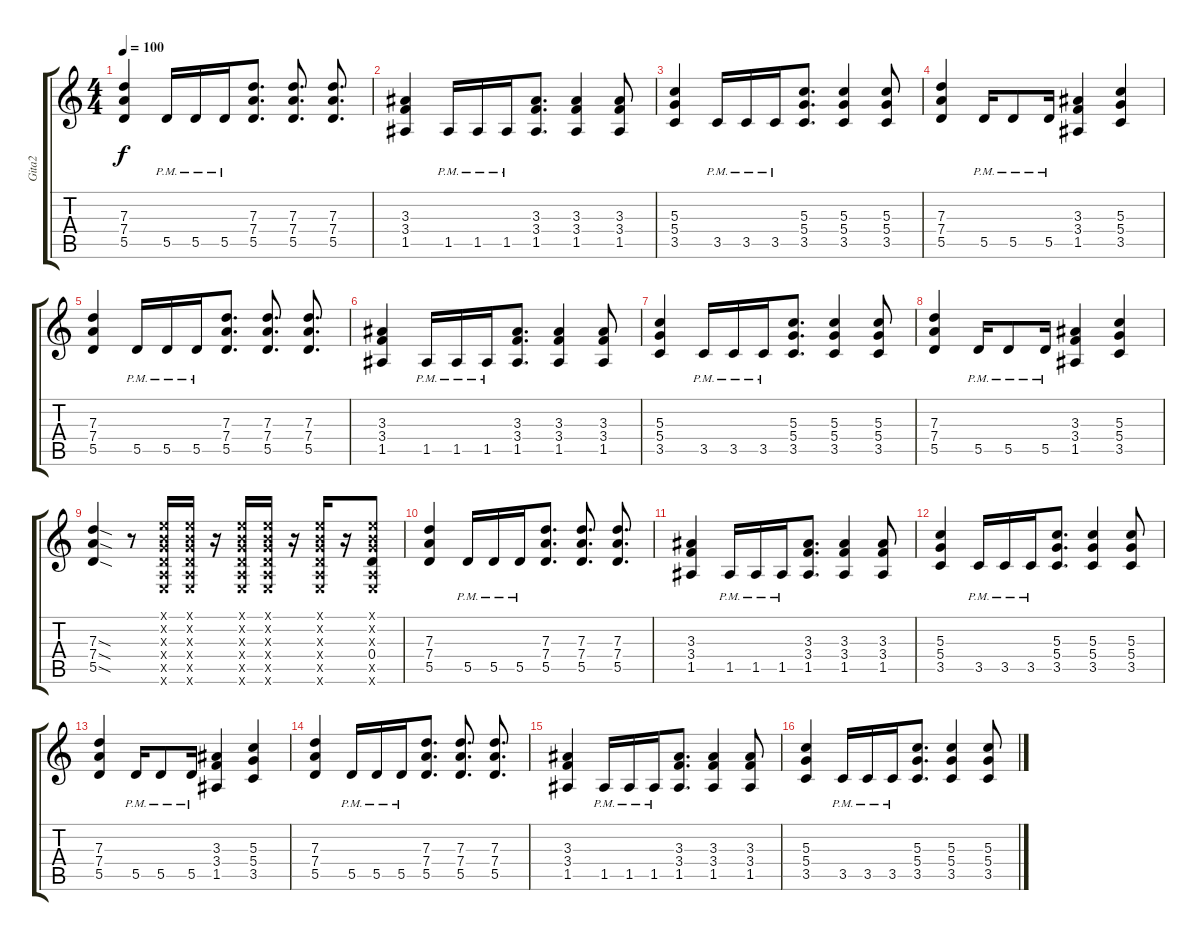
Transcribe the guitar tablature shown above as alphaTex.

\track ("Gita2" "Gita2") {instrument distortionguitar}
\staff {score tabs}
\tuning (E4 B3 G3 D3 A2 E2) {hide}
\ts (4 4)
\tempo 100
\clef g2
\ks c
(7.3 7.4 5.5).4{dy f} 5.5{pm}.16 5.5{pm}.16 5.5{pm}.16 (7.3 7.4 5.5).8{d} (7.3 7.4 5.5).8{d} (7.3 7.4 5.5).8{d} |
(3.3 3.4 1.5).4 1.5{pm}.16 1.5{pm}.16 1.5{pm}.16 (3.3 3.4 1.5).8{d} (3.3 3.4 1.5).4 (3.3 3.4 1.5).8 |
(5.3 5.4 3.5).4 3.5{pm}.16 3.5{pm}.16 3.5{pm}.16 (5.3 5.4 3.5).8{d} (5.3 5.4 3.5).4 (5.3 5.4 3.5).8 |
(7.3 7.4 5.5).4 5.5{pm}.16 5.5{pm}.8 5.5{pm}.16 (3.3 3.4 1.5).4 (5.3 5.4 3.5).4 |
(7.3 7.4 5.5).4 5.5{pm}.16 5.5{pm}.16 5.5{pm}.16 (7.3 7.4 5.5).8{d} (7.3 7.4 5.5).8{d} (7.3 7.4 5.5).8{d} |
(3.3 3.4 1.5).4 1.5{pm}.16 1.5{pm}.16 1.5{pm}.16 (3.3 3.4 1.5).8{d} (3.3 3.4 1.5).4 (3.3 3.4 1.5).8 |
(5.3 5.4 3.5).4 3.5{pm}.16 3.5{pm}.16 3.5{pm}.16 (5.3 5.4 3.5).8{d} (5.3 5.4 3.5).4 (5.3 5.4 3.5).8 |
(7.3 7.4 5.5).4 5.5{pm}.16 5.5{pm}.8 5.5{pm}.16 (3.3 3.4 1.5).4 (5.3 5.4 3.5).4 |
(7.3{sod} 7.4{sod} 5.5{sod}).4{instrument distortionguitar} r.8 (0.1{x} 0.2{x} 0.3{x} 0.4{x} 0.5{x} 0.6{x}).16 (0.1{x} 0.2{x} 0.3{x} 0.4{x} 0.5{x} 0.6{x}).16 r.16 (0.1{x} 0.2{x} 0.3{x} 0.4{x} 0.5{x} 0.6{x}).16 (0.1{x} 0.2{x} 0.3{x} 0.4{x} 0.5{x} 0.6{x}).16 r.16 (0.1{x} 0.2{x} 0.3{x} 0.4{x} 0.5{x} 0.6{x}).16 r.16 (0.1{x} 0.2{x} 0.3{x} 0.4 0.5{x} 0.6{x}).8 |
(7.3 7.4 5.5).4 5.5{pm}.16 5.5{pm}.16 5.5{pm}.16 (7.3 7.4 5.5).8{d} (7.3 7.4 5.5).8{d} (7.3 7.4 5.5).8{d} |
(3.3 3.4 1.5).4 1.5{pm}.16 1.5{pm}.16 1.5{pm}.16 (3.3 3.4 1.5).8{d} (3.3 3.4 1.5).4 (3.3 3.4 1.5).8 |
(5.3 5.4 3.5).4 3.5{pm}.16 3.5{pm}.16 3.5{pm}.16 (5.3 5.4 3.5).8{d} (5.3 5.4 3.5).4 (5.3 5.4 3.5).8 |
(7.3 7.4 5.5).4 5.5{pm}.16 5.5{pm}.8 5.5{pm}.16 (3.3 3.4 1.5).4 (5.3 5.4 3.5).4 |
(7.3 7.4 5.5).4 5.5{pm}.16 5.5{pm}.16 5.5{pm}.16 (7.3 7.4 5.5).8{d} (7.3 7.4 5.5).8{d} (7.3 7.4 5.5).8{d} |
(3.3 3.4 1.5).4 1.5{pm}.16 1.5{pm}.16 1.5{pm}.16 (3.3 3.4 1.5).8{d} (3.3 3.4 1.5).4 (3.3 3.4 1.5).8 |
(5.3 5.4 3.5).4 3.5{pm}.16 3.5{pm}.16 3.5{pm}.16 (5.3 5.4 3.5).8{d} (5.3 5.4 3.5).4 (5.3 5.4 3.5).8
